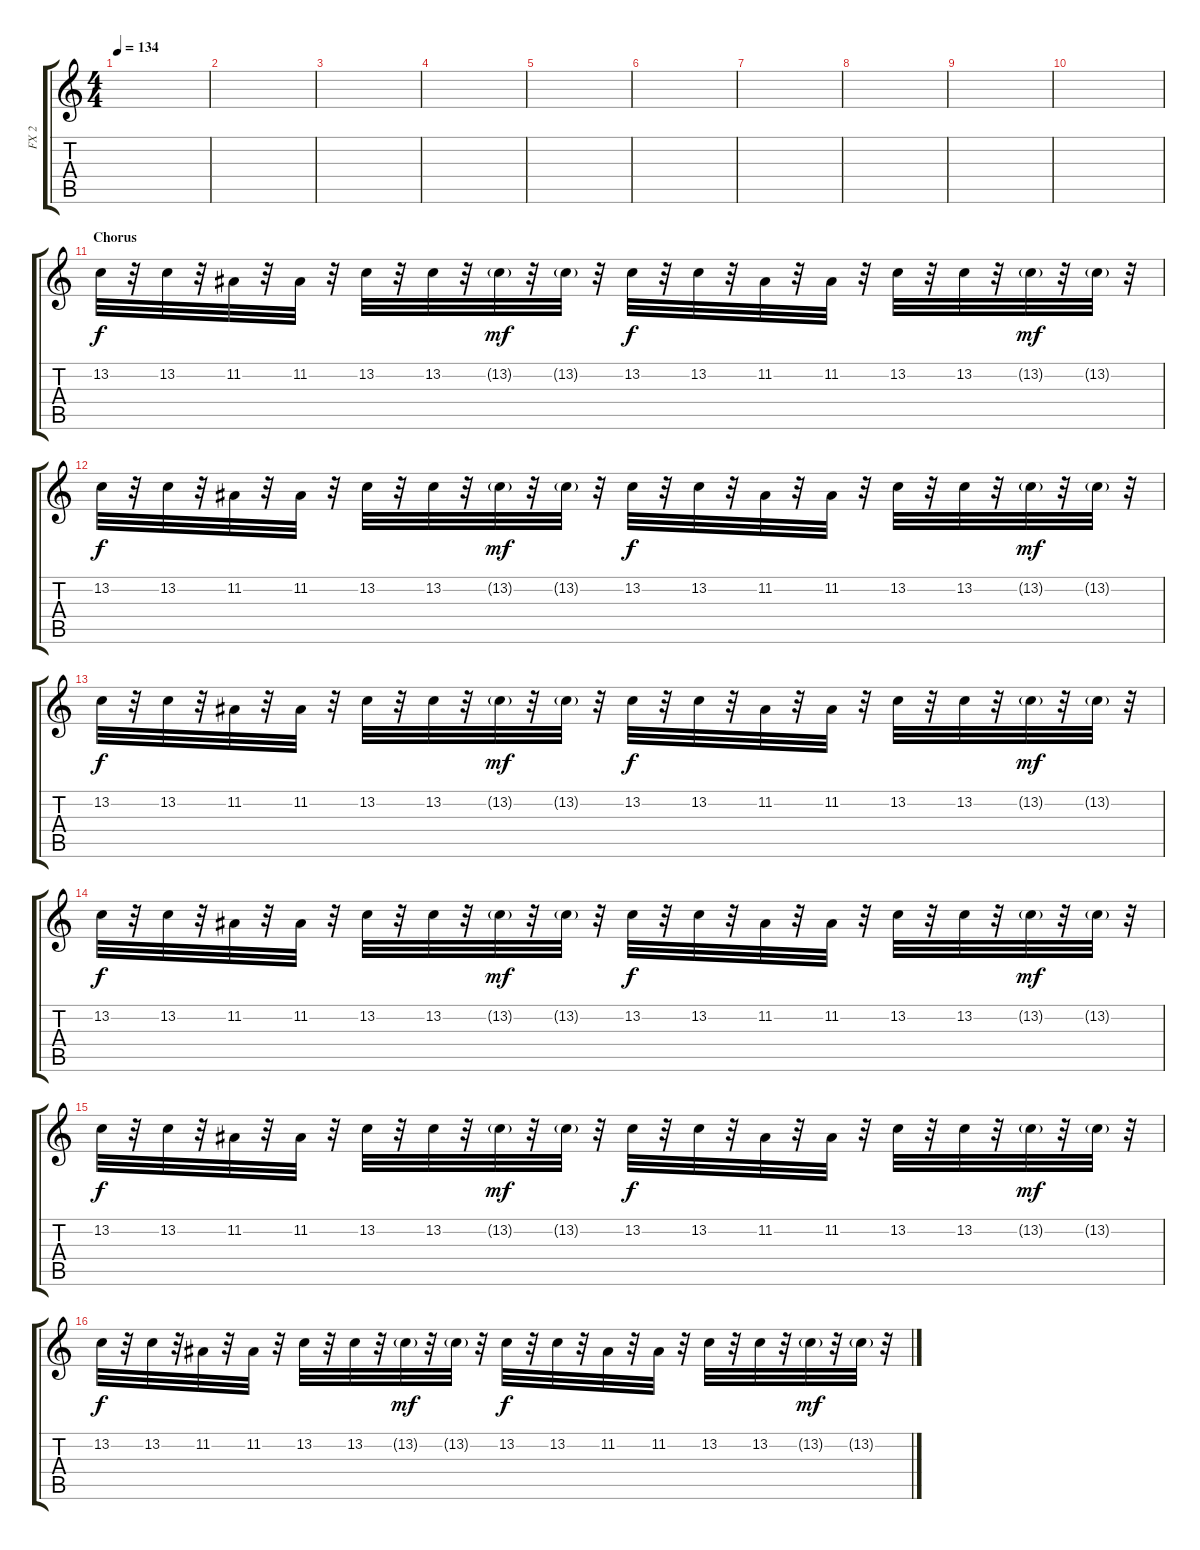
\track ("FX 2" "FX 2") {instrument lead2sawtooth}
\staff {score tabs}
\tuning (E4 B3 G3 D3 A2 E2) {hide}
\ts (4 4)
\tempo 134
\clef g2
\ks c
|
|
|
|
|
|
|
|
|
|
\section ("" "Chorus")
13.2.32 r.32 13.2.32 r.32 11.2.32 r.32 11.2.32 r.32 13.2.32 r.32 13.2.32 r.32 13.2{g}.32{dy mf} r.32 13.2{g}.32 r.32 13.2.32{dy f} r.32 13.2.32 r.32 11.2.32 r.32 11.2.32 r.32 13.2.32 r.32 13.2.32 r.32 13.2{g}.32{dy mf} r.32 13.2{g}.32 r.32 |
13.2.32{dy f} r.32 13.2.32 r.32 11.2.32 r.32 11.2.32 r.32 13.2.32 r.32 13.2.32 r.32 13.2{g}.32{dy mf} r.32 13.2{g}.32 r.32 13.2.32{dy f} r.32 13.2.32 r.32 11.2.32 r.32 11.2.32 r.32 13.2.32 r.32 13.2.32 r.32 13.2{g}.32{dy mf} r.32 13.2{g}.32 r.32 |
13.2.32{dy f} r.32 13.2.32 r.32 11.2.32 r.32 11.2.32 r.32 13.2.32 r.32 13.2.32 r.32 13.2{g}.32{dy mf} r.32 13.2{g}.32 r.32 13.2.32{dy f} r.32 13.2.32 r.32 11.2.32 r.32 11.2.32 r.32 13.2.32 r.32 13.2.32 r.32 13.2{g}.32{dy mf} r.32 13.2{g}.32 r.32 |
13.2.32{dy f} r.32 13.2.32 r.32 11.2.32 r.32 11.2.32 r.32 13.2.32 r.32 13.2.32 r.32 13.2{g}.32{dy mf} r.32 13.2{g}.32 r.32 13.2.32{dy f} r.32 13.2.32 r.32 11.2.32 r.32 11.2.32 r.32 13.2.32 r.32 13.2.32 r.32 13.2{g}.32{dy mf} r.32 13.2{g}.32 r.32 |
13.2.32{dy f} r.32 13.2.32 r.32 11.2.32 r.32 11.2.32 r.32 13.2.32 r.32 13.2.32 r.32 13.2{g}.32{dy mf} r.32 13.2{g}.32 r.32 13.2.32{dy f} r.32 13.2.32 r.32 11.2.32 r.32 11.2.32 r.32 13.2.32 r.32 13.2.32 r.32 13.2{g}.32{dy mf} r.32 13.2{g}.32 r.32 |
13.2.32{dy f} r.32 13.2.32 r.32 11.2.32 r.32 11.2.32 r.32 13.2.32 r.32 13.2.32 r.32 13.2{g}.32{dy mf} r.32 13.2{g}.32 r.32 13.2.32{dy f} r.32 13.2.32 r.32 11.2.32 r.32 11.2.32 r.32 13.2.32 r.32 13.2.32 r.32 13.2{g}.32{dy mf} r.32 13.2{g}.32 r.32
